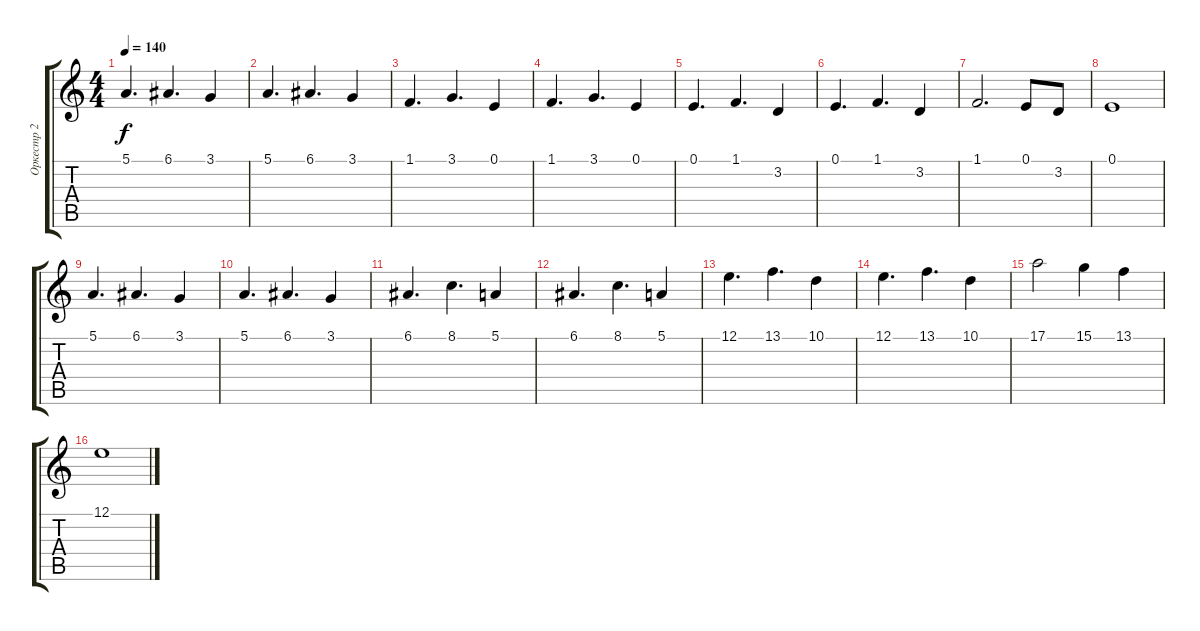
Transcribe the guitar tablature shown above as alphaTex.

\track ("Оркестр 2" "Оркестр 2") {instrument stringensemble1}
\staff {score tabs}
\tuning (E4 B3 G3 D3 A2 E2) {hide}
\ts (4 4)
\tempo 140
\clef g2
\ks c
5.1.4{d dy f volume 13} 6.1.4{d} 3.1.4 |
5.1.4{d} 6.1.4{d} 3.1.4 |
1.1.4{d} 3.1.4{d} 0.1.4 |
1.1.4{d} 3.1.4{d} 0.1.4 |
0.1.4{d} 1.1.4{d} 3.2.4 |
0.1.4{d} 1.1.4{d} 3.2.4 |
1.1.2{d} 0.1.8 3.2.8 |
0.1.1 |
5.1.4{d} 6.1.4{d} 3.1.4 |
5.1.4{d} 6.1.4{d} 3.1.4 |
6.1.4{d} 8.1.4{d} 5.1.4 |
6.1.4{d} 8.1.4{d} 5.1.4 |
12.1.4{d} 13.1.4{d} 10.1.4 |
12.1.4{d} 13.1.4{d} 10.1.4 |
17.1.2 15.1.4 13.1.4 |
12.1.1
